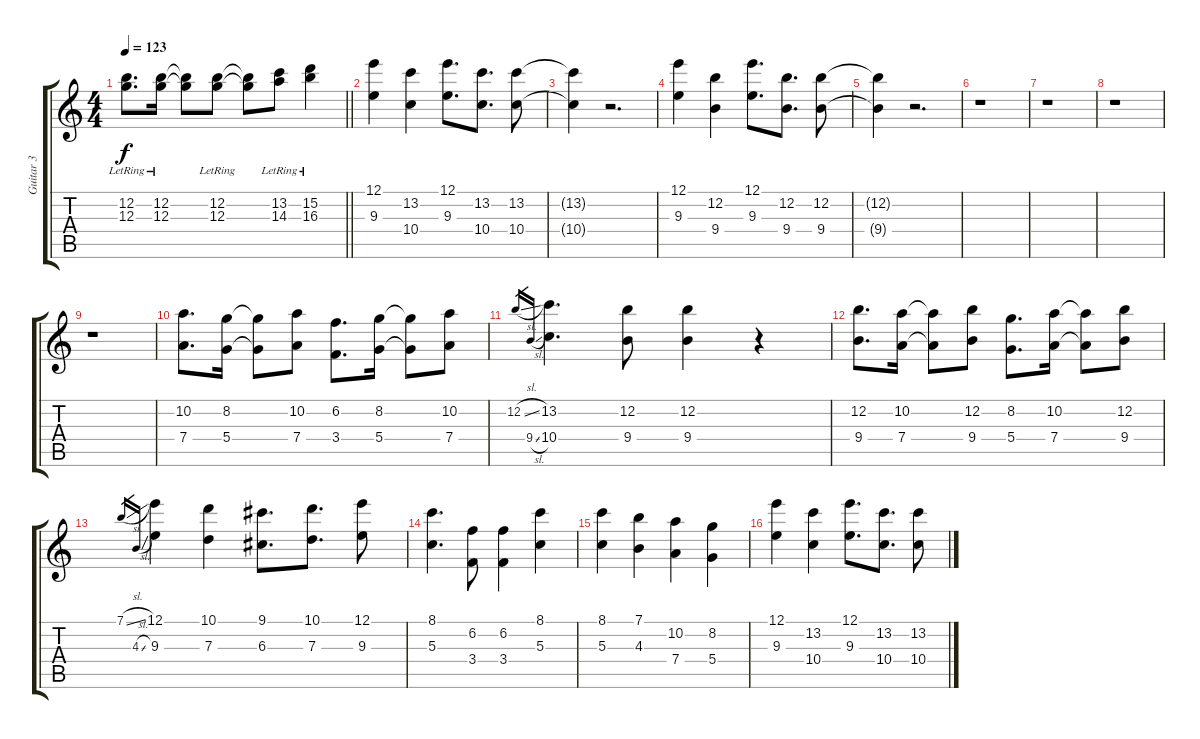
\track ("Guitar 3" "Guitar 3") {instrument acousticguitarsteel}
\staff {score tabs}
\tuning (E4 B3 G3 D3 A2 E2) {hide}
\ts (4 4)
\tempo 123
\clef g2
\barLineRight lightlight
\ks c
(12.2{lr} 12.3{lr}).8{d dy f} (12.2{lr} 12.3{lr}).16 (12.2{t} 12.3{t}).8 (12.2{lr} 12.3{lr}).8 (12.2{t} 12.3{t}).8 (13.2{lr} 14.3{lr}).8 (15.2{lr} 16.3{lr}).4 |
(12.1 9.3).4{volume 10} (13.2 10.4).4 (12.1 9.3).8{d} (13.2 10.4).8{d} (13.2 10.4).8 |
(13.2{t} 10.4{t}).4 r.2{d} |
(12.1 9.3).4 (12.2 9.4).4 (12.1 9.3).8{d} (12.2 9.4).8{d} (12.2 9.4).8 |
(12.2{t} 9.4{t}).4 r.2{d} |
r.1 |
r.1 |
r.1 |
r.1 |
(10.2 7.4).8{d} (8.2 5.4).16 (8.2{t} 5.4{t}).8 (10.2 7.4).8 (6.2 3.4).8{d} (8.2 5.4).16 (8.2{t} 5.4{t}).8 (10.2 7.4).8 |
12.2{sl}.16{gr} 9.4{sl}.16{gr} (13.2 10.4).4{d} (12.2 9.4).8 (12.2 9.4).4 r.4 |
(12.2 9.4).8{d} (10.2 7.4).16 (10.2{t} 7.4{t}).8 (12.2 9.4).8 (8.2 5.4).8{d} (10.2 7.4).16 (10.2{t} 7.4{t}).8 (12.2 9.4).8 |
7.1{sl}.16{gr} 4.3{sl}.16{gr} (12.1 9.3).4 (10.1 7.3).4 (9.1 6.3).8{d} (10.1 7.3).8{d} (12.1 9.3).8 |
(8.1 5.3).4{d} (6.2 3.4).8 (6.2 3.4).4 (8.1 5.3).4 |
(8.1 5.3).4 (7.1 4.3).4 (10.2 7.4).4 (8.2 5.4).4 |
(12.1 9.3).4 (13.2 10.4).4 (12.1 9.3).8{d} (13.2 10.4).8{d} (13.2 10.4).8
